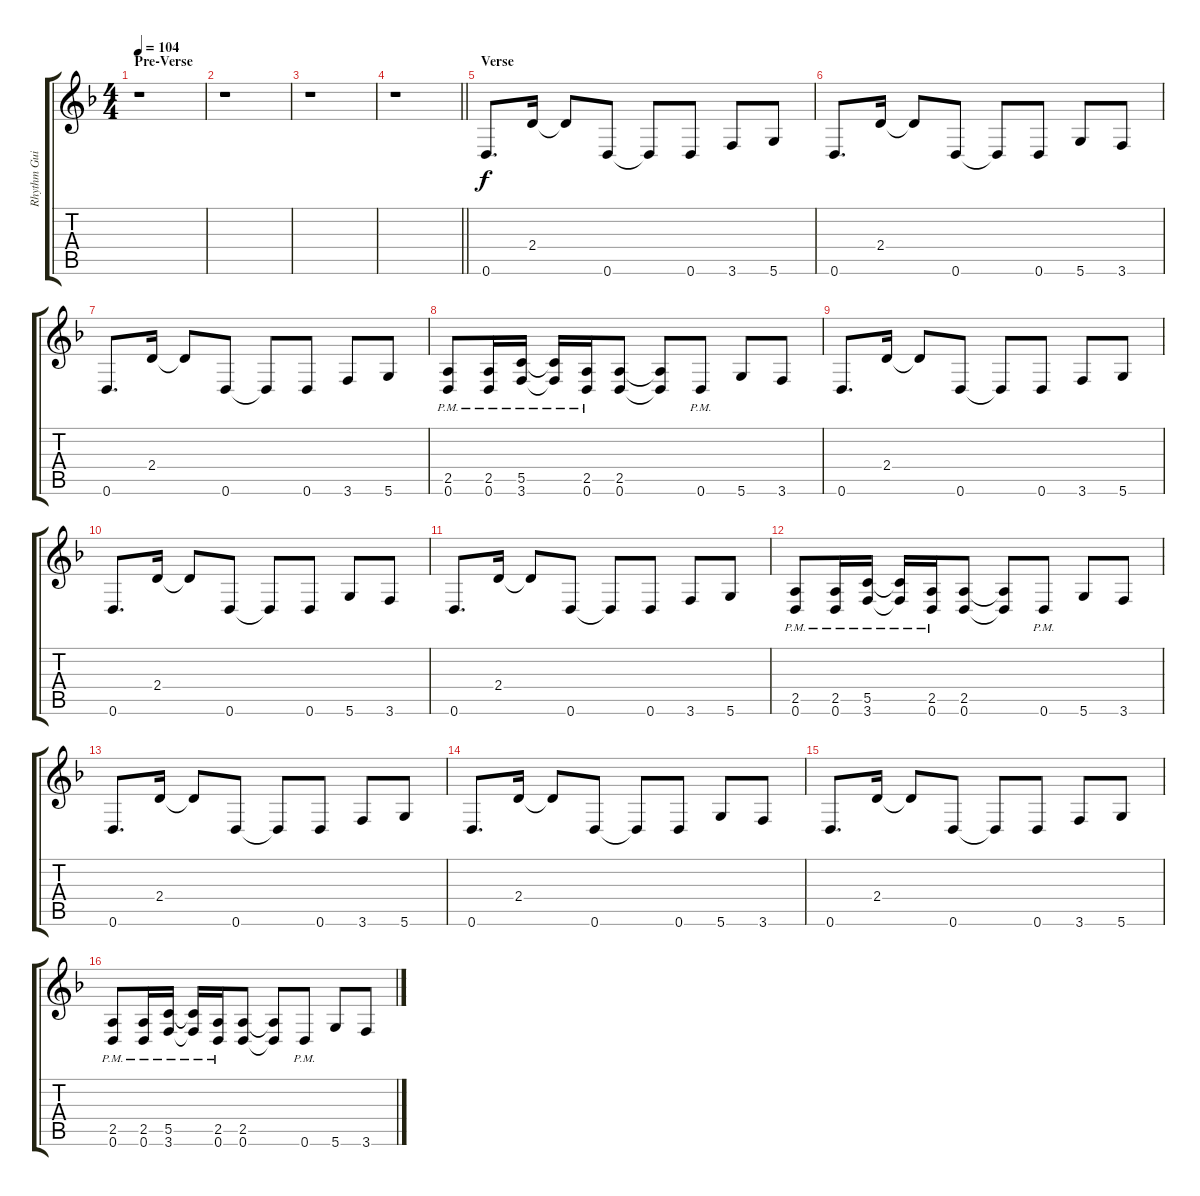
\track ("Rhythm Guitar 2" "Rhythm Gui") {instrument distortionguitar}
\staff {score tabs}
\tuning (D4 A3 F3 C3 G2 D2) {hide}
\ts (4 4)
\section ("" "Pre-Verse")
\tempo 104
\clef g2
\ks dminor
r.1{dy f} |
r.1 |
r.1 |
\barLineRight lightlight
r.1 |
\section ("" "Verse")
0.6.8{d} 2.4.16 2.4{t}.8 0.6.8 0.6{t}.8 0.6.8 3.6.8 5.6.8 |
0.6.8{d} 2.4.16 2.4{t}.8 0.6.8 0.6{t}.8 0.6.8 5.6.8 3.6.8 |
0.6.8{d} 2.4.16 2.4{t}.8 0.6.8 0.6{t}.8 0.6.8 3.6.8 5.6.8 |
(2.5{pm} 0.6{pm}).8 (2.5{pm} 0.6{pm}).16 (5.5{pm} 3.6{pm}).16 (5.5{pm t} 3.6{pm t}).16 (2.5{pm} 0.6{pm}).16 (2.5 0.6).8 (2.5{t} 0.6{t}).8 0.6{pm}.8 5.6.8 3.6.8 |
0.6.8{d} 2.4.16 2.4{t}.8 0.6.8 0.6{t}.8 0.6.8 3.6.8 5.6.8 |
0.6.8{d} 2.4.16 2.4{t}.8 0.6.8 0.6{t}.8 0.6.8 5.6.8 3.6.8 |
0.6.8{d} 2.4.16 2.4{t}.8 0.6.8 0.6{t}.8 0.6.8 3.6.8 5.6.8 |
(2.5{pm} 0.6{pm}).8 (2.5{pm} 0.6{pm}).16 (5.5{pm} 3.6{pm}).16 (5.5{pm t} 3.6{pm t}).16 (2.5{pm} 0.6{pm}).16 (2.5 0.6).8 (2.5{t} 0.6{t}).8 0.6{pm}.8 5.6.8 3.6.8 |
0.6.8{d} 2.4.16 2.4{t}.8 0.6.8 0.6{t}.8 0.6.8 3.6.8 5.6.8 |
0.6.8{d} 2.4.16 2.4{t}.8 0.6.8 0.6{t}.8 0.6.8 5.6.8 3.6.8 |
0.6.8{d} 2.4.16 2.4{t}.8 0.6.8 0.6{t}.8 0.6.8 3.6.8 5.6.8 |
(2.5{pm} 0.6{pm}).8 (2.5{pm} 0.6{pm}).16 (5.5{pm} 3.6{pm}).16 (5.5{pm t} 3.6{pm t}).16 (2.5{pm} 0.6{pm}).16 (2.5 0.6).8 (2.5{t} 0.6{t}).8 0.6{pm}.8 5.6.8 3.6.8
